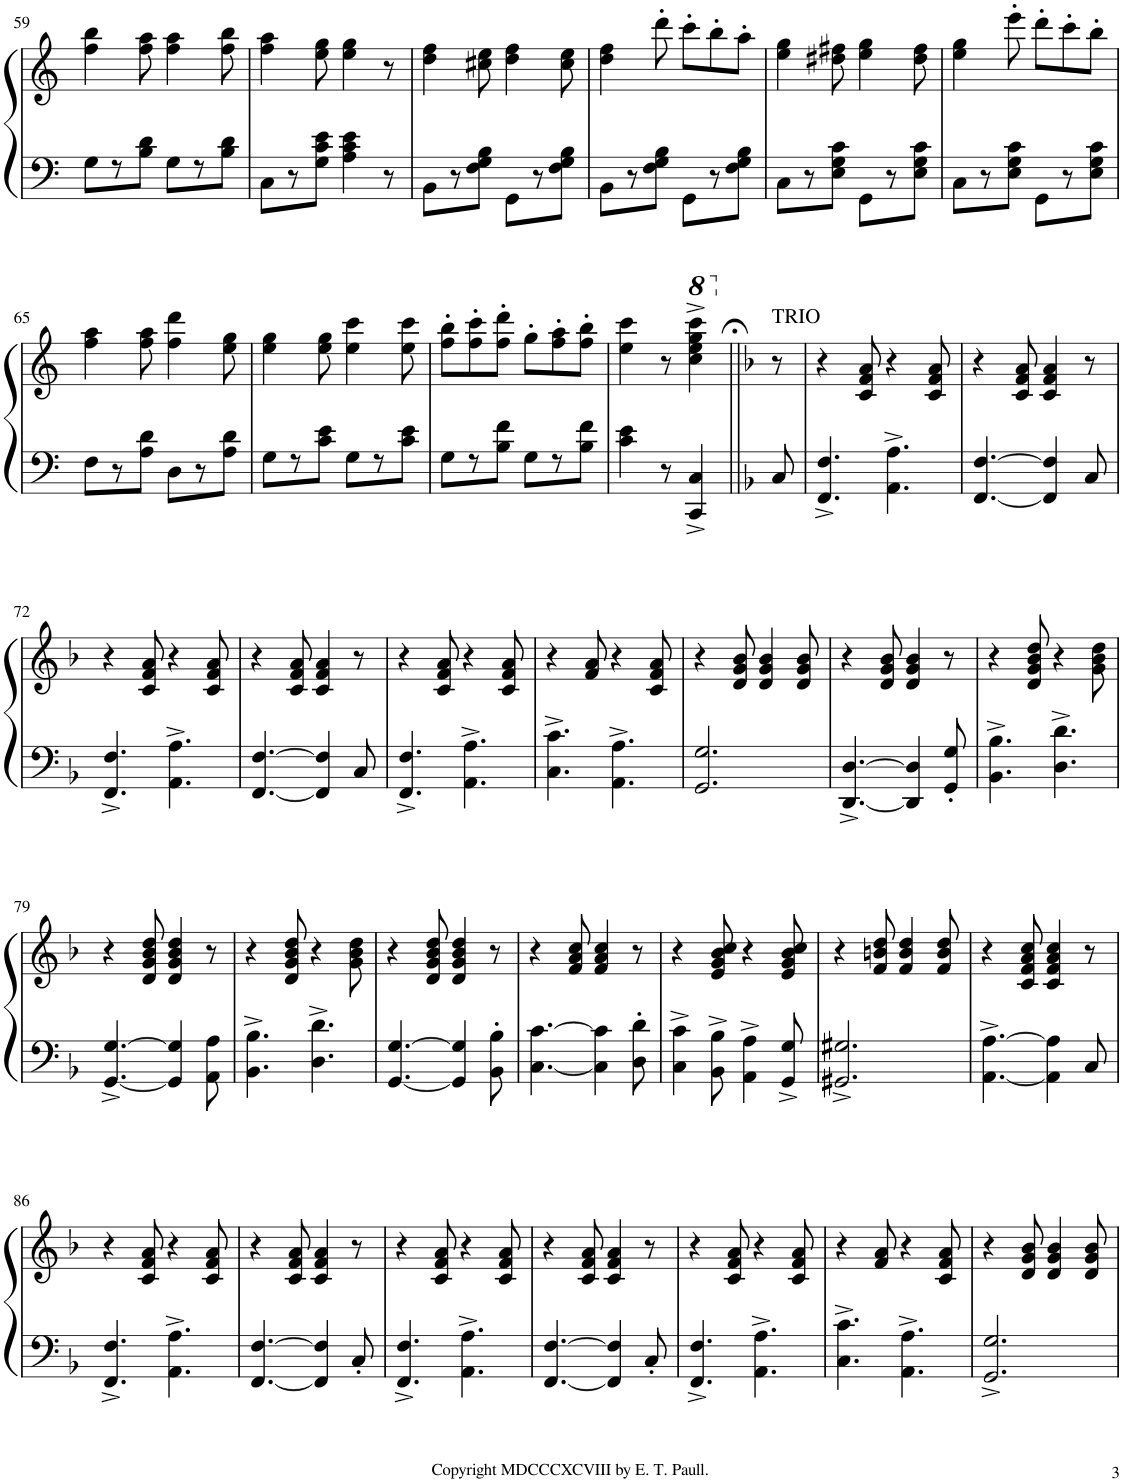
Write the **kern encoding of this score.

**kern	**kern
*part1	*part1
*staff2	*staff1
*I"Piano	*
*I'Pno.	*
!!LO:PB:g=z
*clefF4	*clefG2
*k[]	*k[]
*M6/8	*M6/8
=59	=59
8G\L	4ff\ 4bb\
8r	.
8B\ 8d\J	8ff\ 8aa\
8G\L	4ff\ 4aa\
8r	.
8B\ 8d\J	8ff\ 8bb\
=60	=60
8C\L	4ff\ 4aa\
8r	.
8G\ 8c\ 8e\J	8ee\ 8gg\
4A\ 4c\ 4e\	4ee\ 4gg\
8r	8r
=61	=61
8BB\L	4dd\ 4ff\
8r	.
8F\ 8G\ 8B\J	8cc#X\ 8ee\
8GG\L	4dd\ 4ff\
8r	.
8F\ 8G\ 8B\J	8cc#\ 8ee\
=62	=62
8BB\L	4dd\ 4ff\
8r	.
8F\ 8G\ 8B\J	8ddd'\
8GG\L	8ccc'\L
8r	8bb'\
8F\ 8G\ 8B\J	8aa'\J
=63	=63
8C\L	4ee\ 4gg\
8r	.
8E\ 8G\ 8c\J	8dd#X\ 8ff#X\
8GG\L	4ee\ 4gg\
8r	.
8E\ 8G\ 8c\J	8dd#\ 8ff#\
=64	=64
8C\L	4ee\ 4gg\
8r	.
8E\ 8G\ 8c\J	8eee'\
8GG\L	8ddd'\L
8r	8ccc'\
8E\ 8G\ 8c\J	8bb'\J
!!LO:LB:g=z
=65	=65
8F\L	4ff\ 4aa\
8r	.
8A\ 8d\J	8ff\ 8aa\
8D\L	4ff\ 4ddd\
8r	.
8A\ 8d\J	8ee\ 8gg\
=66	=66
8G\L	4ee\ 4gg\
8r	.
8c\ 8e\J	8ee\ 8gg\
8G\L	4ee\ 4ccc\
8r	.
8c\ 8e\J	8ee\ 8ccc\
=67	=67
8G\L	8ff\' 8bb\'L
8r	8ff\' 8ccc\'
8B\ 8f\J	8ff\' 8ddd\'J
8G\L	8gg'\L
8r	8ff\' 8aa\'
8B\ 8f\J	8ff\' 8bb\'J
=68	=68
4c\ 4e\	4ee\ 4ccc\
8r	8r
*	*8va
4CC/^ 4C/^	4ccc\^ 4eee\^ 4ggg\^ 4cccc\^
=69||	=69||
*k[b-]	*k[b-]
*	*X8va
!	!LO:TX:a:t=TRIO
8C/	8r
=70	=70
4.FF/^ 4.F/^	4r
.	8c/ 8f/ 8a/
4.AA\^ 4.A\^	4r
.	8c/ 8f/ 8a/
=71	=71
[4.FF/ [4.F/	4r
.	8c/ 8f/ 8a/
4FF/] 4F/]	4c/ 4f/ 4a/
8C/	8r
!!LO:LB:g=z
=72	=72
4.FF/^ 4.F/^	4r
.	8c/ 8f/ 8a/
4.AA\^ 4.A\^	4r
.	8c/ 8f/ 8a/
=73	=73
[4.FF/ [4.F/	4r
.	8c/ 8f/ 8a/
4FF/] 4F/]	4c/ 4f/ 4a/
8C/	8r
=74	=74
4.FF/^ 4.F/^	4r
.	8c/ 8f/ 8a/
4.AA\^ 4.A\^	4r
.	8c/ 8f/ 8a/
=75	=75
4.C\^ 4.c\^	4r
.	8f/ 8a/
4.AA\^ 4.A\^	4r
.	8c/ 8f/ 8a/
=76	=76
2.GG/ 2.G/	4r
.	8d/ 8g/ 8b-/
.	4d/ 4g/ 4b-/
.	8d/ 8g/ 8b-/
=77	=77
[4.DD/^ [4.D/^	4r
.	8d/ 8g/ 8b-/
4DD/] 4D/]	4d/ 4g/ 4b-/
8GG/' 8G/'	8r
=78	=78
4.BB-\^ 4.B-\^	4r
.	8d/ 8g/ 8b-/ 8dd/
4.D\^ 4.d\^	4r
.	8g\ 8b-\ 8dd\
!!LO:LB:g=z
=79	=79
[4.GG/^ [4.G/^	4r
.	8d/ 8g/ 8b-/ 8dd/
4GG/] 4G/]	4d/ 4g/ 4b-/ 4dd/
8AA\ 8A\	8r
=80	=80
4.BB-\^ 4.B-\^	4r
.	8d/ 8g/ 8b-/ 8dd/
4.D\^ 4.d\^	4r
.	8g\ 8b-\ 8dd\
=81	=81
[4.GG/ [4.G/	4r
.	8d/ 8g/ 8b-/ 8dd/
4GG/] 4G/]	4d/ 4g/ 4b-/ 4dd/
8BB-\' 8B-\'	8r
=82	=82
[4.C\ [4.c\	4r
.	8f/ 8a/ 8cc/
4C\] 4c\]	4f/ 4a/ 4cc/
8D\' 8d\'	8r
=83	=83
4C\^ 4c\^	4r
8BB-\^ 8B-\^	8e/ 8g/ 8b-/ 8cc/
4AA\^ 4A\^	4r
8GG/^ 8G/^	8e/ 8g/ 8b-/ 8cc/
=84	=84
2.GG#X/^ 2.G#X/^	4r
.	8f/ 8bn/ 8dd/
.	4f/ 4b/ 4dd/
.	8f/ 8b/ 8dd/
=85	=85
[4.AA\^ [4.A\^	4r
.	8c/ 8f/ 8a/ 8cc/
4AA\] 4A\]	4c/ 4f/ 4a/ 4cc/
8C/	8r
!!LO:LB:g=z
=86	=86
4.FF/^ 4.F/^	4r
.	8c/ 8f/ 8a/
4.AA\^ 4.A\^	4r
.	8c/ 8f/ 8a/
=87	=87
[4.FF/ [4.F/	4r
.	8c/ 8f/ 8a/
4FF/] 4F/]	4c/ 4f/ 4a/
8C'/	8r
=88	=88
4.FF/^ 4.F/^	4r
.	8c/ 8f/ 8a/
4.AA\^ 4.A\^	4r
.	8c/ 8f/ 8a/
=89	=89
[4.FF/ [4.F/	4r
.	8c/ 8f/ 8a/
4FF/] 4F/]	4c/ 4f/ 4a/
8C'/	8r
=90	=90
4.FF/^ 4.F/^	4r
.	8c/ 8f/ 8a/
4.AA\^ 4.A\^	4r
.	8c/ 8f/ 8a/
=91	=91
4.C\^ 4.c\^	4r
.	8f/ 8a/
4.AA\^ 4.A\^	4r
.	8c/ 8f/ 8a/
=92	=92
2.GG/^ 2.G/^	4r
.	8d/ 8g/ 8b-/
.	4d/ 4g/ 4b-/
.	8d/ 8g/ 8b-/
=	=
*-	*-
